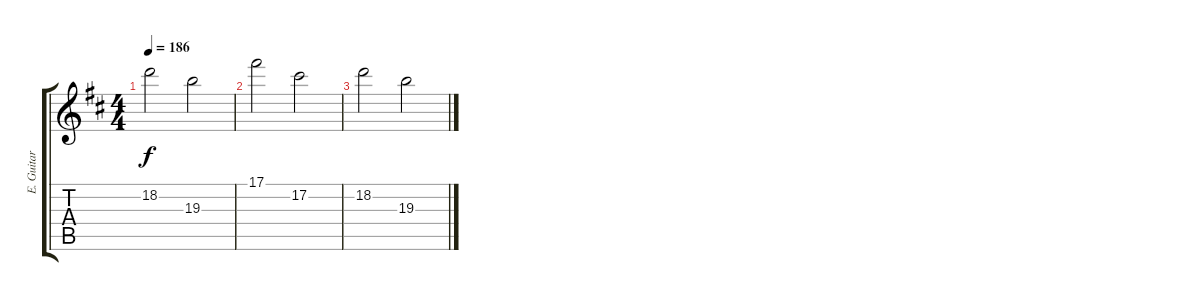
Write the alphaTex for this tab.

\track ("E. Guitar V" "E. Guitar ") {instrument overdrivenguitar}
\staff {score tabs}
\tuning (Db4 Ab3 E3 B2 Gb2 B1) {hide}
\ts (4 4)
\tempo 186
\clef g2
\ks d
18.2.2{dy f} 19.3.2 |
17.1.2 17.2.2 |
18.2.2 19.3.2
